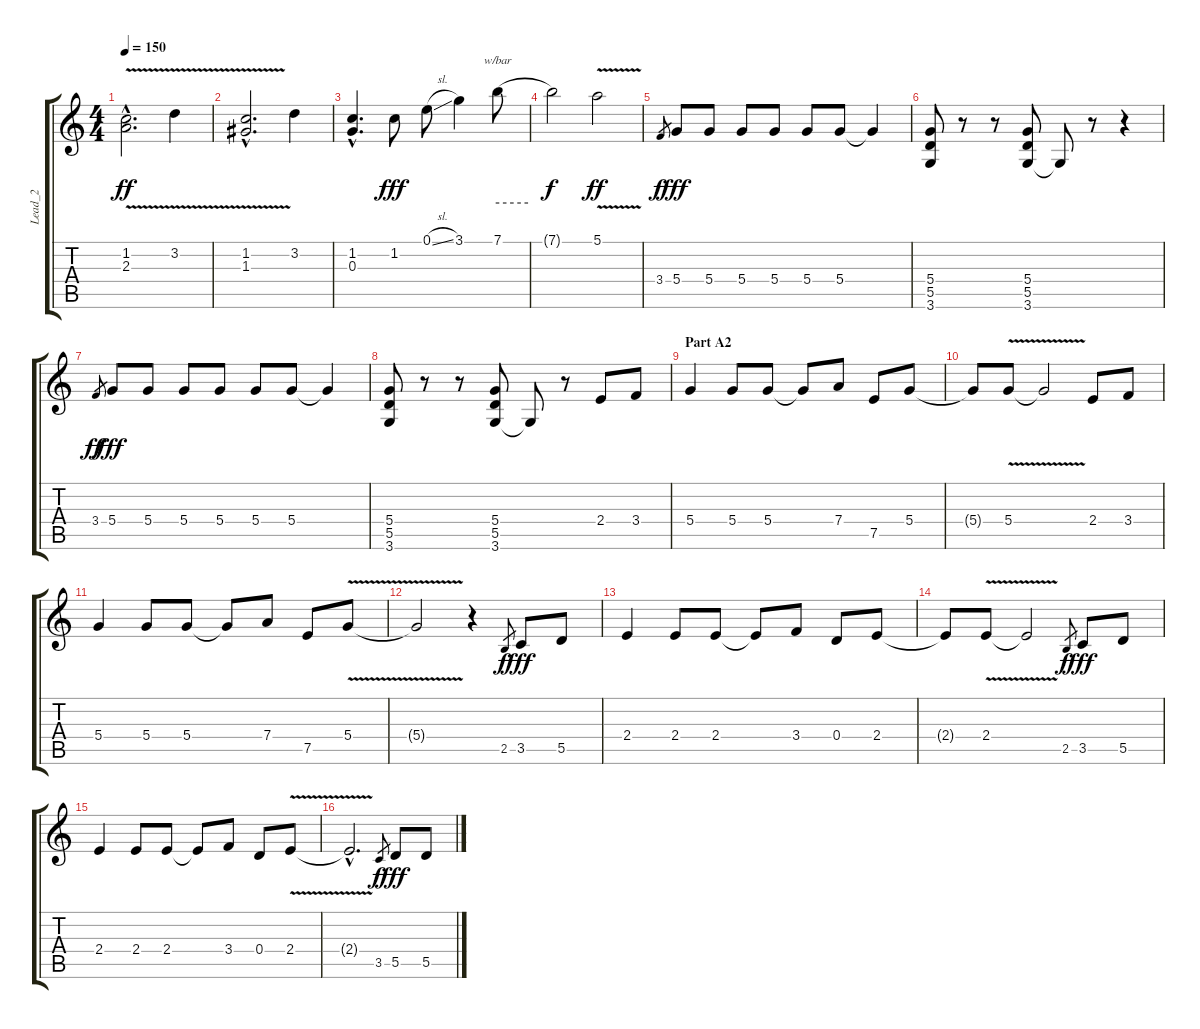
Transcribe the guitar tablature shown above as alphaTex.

\track ("Lead_2" "Lead_2") {instrument electricguitarjazz}
\staff {score tabs}
\tuning (E4 B3 G3 D3 A2 E2) {hide}
\ts (4 4)
\tempo 150
\clef g2
\ks c
(1.2{v hac} 2.3{v hac}).2{d dy ff} 3.2{v}.4 |
(1.2{v hac} 1.3{v hac}).2{d} 3.2.4 |
(1.2{hac} 0.3{hac}).4{d} 1.2.8{dy fff} 0.1{sl}.8 3.1.4 7.1.8{tbe (hold default 0 0 60 0)} |
7.1{t}.2{dy f} 5.1{v}.2{dy ff} |
3.4.8{gr dy f} 5.4.8{dy fff} 5.4.8 5.4.8 5.4.8 5.4.8 5.4.8 5.4{t}.4 |
(5.4 5.5 3.6).8 r.8 r.8 (5.4 5.5 3.6).8 3.6{t}.8 r.8 r.4 |
3.4.8{gr dy ff} 5.4.8{dy fff} 5.4.8 5.4.8 5.4.8 5.4.8 5.4.8 5.4{t}.4 |
(5.4 5.5 3.6).8 r.8 r.8 (5.4 5.5 3.6).8 3.6{t}.8 r.8{instrument acousticguitarnylon} 2.4.8 3.4.8 |
\section ("" "Part A2")
5.4.4 5.4.8 5.4.8 5.4{t}.8 7.4.8 7.5.8 5.4.8 |
5.4{t}.8 5.4{v}.8 5.4{t}.2 2.4.8 3.4.8 |
5.4.4 5.4.8 5.4.8 5.4{t}.8 7.4.8 7.5.8 5.4{v}.8 |
5.4{t}.2 r.4 2.5.8{gr dy f} 3.5.8{dy fff} 5.5.8 |
2.4.4 2.4.8 2.4.8 2.4{t}.8 3.4.8 0.4.8 2.4.8 |
2.4{t}.8 2.4{v}.8 2.4{t}.2 2.5.8{gr dy f} 3.5.8{dy fff} 5.5.8 |
2.4.4 2.4.8 2.4.8 2.4{t}.8 3.4.8 0.4.8 2.4{v}.8 |
2.4{hac t}.2{d} 3.5.8{gr dy f} 5.5.8{dy fff} 5.5{sl}.8
